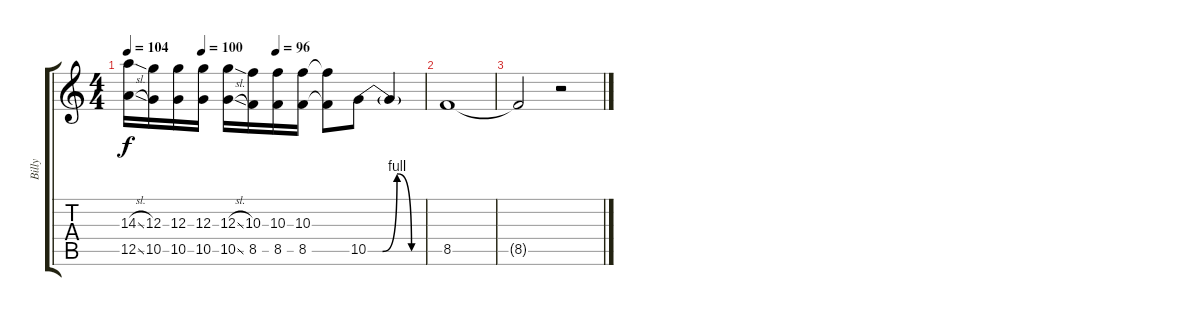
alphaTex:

\track ("Billy" "Billy") {instrument overdrivenguitar}
\staff {score tabs}
\tuning (E4 B3 G3 D3 A2 E2) {hide}
\ts (4 4)
\tempo 104
\tempo (100 0.25)
\tempo (96 0.5)
\clef g2
\ks c
(14.3{sl} 12.5{sl}).16{dy f} (12.3 10.5).16 (12.3 10.5).16 (12.3 10.5).16 (12.3{sl} 10.5{sl}).16 (10.3 8.5).16 (10.3 8.5).16 (10.3 8.5).16 (10.3{t} 8.5{t}).8 10.5{be (custom 0 0 15 0 30 4 45 0 60 0)}.8 10.5{t}.4 |
8.5.1 |
8.5{t}.2 r.2
